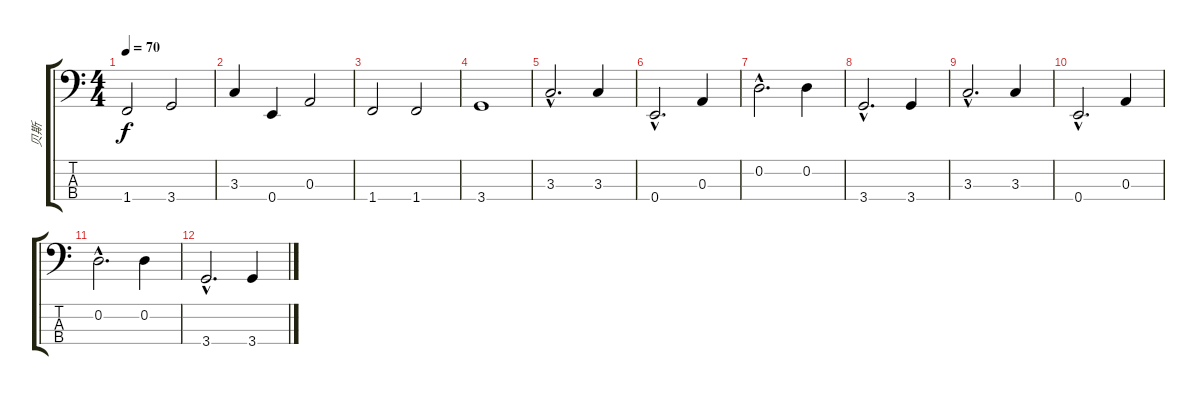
\track ("贝斯" "贝斯") {instrument electricbassfinger}
\staff {score tabs}
\tuning (G2 D2 A1 E1) {hide}
\ts (4 4)
\tempo 70
\clef f4
\ks c
1.4.2{dy f} 3.4.2 |
3.3.4 0.4.4 0.3.2 |
1.4.2 1.4.2 |
3.4.1 |
3.3{hac}.2{d} 3.3.4 |
0.4{hac}.2{d} 0.3.4 |
0.2{hac}.2{d} 0.2.4 |
3.4{hac}.2{d} 3.4.4 |
3.3{hac}.2{d} 3.3.4 |
0.4{hac}.2{d} 0.3.4 |
0.2{hac}.2{d} 0.2.4 |
3.4{hac}.2{d} 3.4.4
